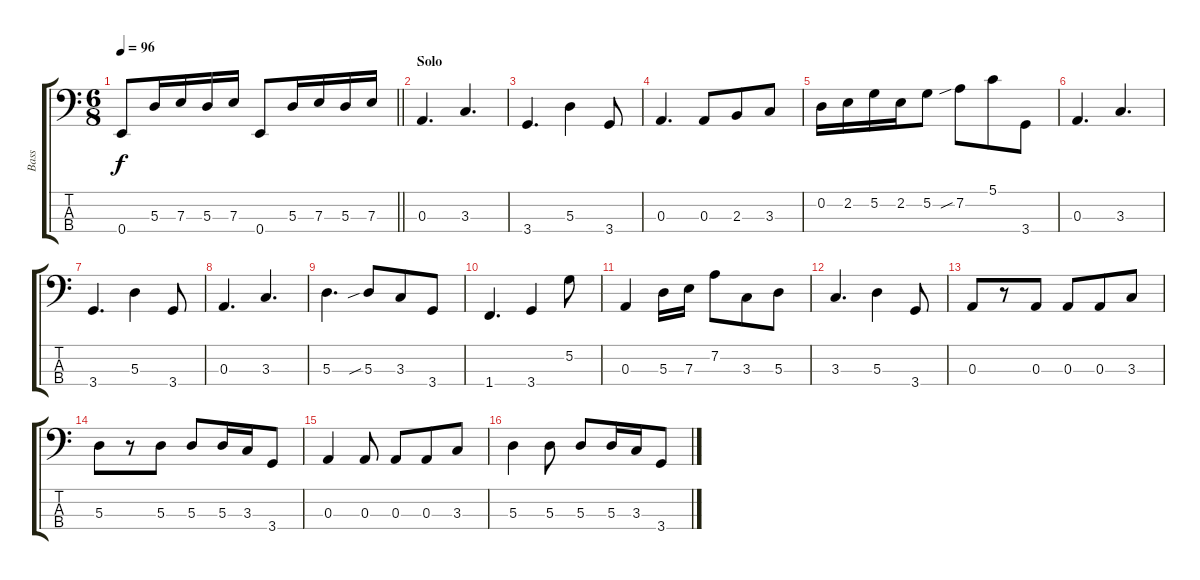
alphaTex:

\track ("Bass" "Bass") {instrument electricbassfinger}
\staff {score tabs}
\tuning (G2 D2 A1 E1) {hide}
\ts (6 8)
\tempo 96
\clef f4
\barLineRight lightlight
\ks c
0.4.8{dy f} 5.3.16 7.3.16 5.3.16 7.3.16 0.4.8 5.3.16 7.3.16 5.3.16 7.3.16 |
\section ("" "Solo")
0.3.4{d} 3.3.4{d} |
3.4.4{d} 5.3.4 3.4.8 |
0.3.4{d} 0.3.8 2.3.8 3.3.8 |
0.2.16 2.2.16 5.2.16 2.2.16 5.2.8 7.2{sib}.8 5.1.8 3.4.8 |
0.3.4{d} 3.3.4{d} |
3.4.4{d} 5.3.4 3.4.8 |
0.3.4{d} 3.3.4{d} |
5.3.4{d} 5.3{sib}.8 3.3.8 3.4.8 |
1.4.4{d} 3.4.4 5.2.8 |
0.3.4 5.3.16 7.3.16 7.2.8 3.3.8 5.3.8 |
3.3.4{d} 5.3.4 3.4.8 |
0.3.8 r.8 0.3.8 0.3.8 0.3.8 3.3.8 |
5.3.8 r.8 5.3.8 5.3.8 5.3.16 3.3.16 3.4.8 |
0.3.4 0.3.8 0.3.8 0.3.8 3.3.8 |
5.3.4 5.3.8 5.3.8 5.3.16 3.3.16 3.4.8
